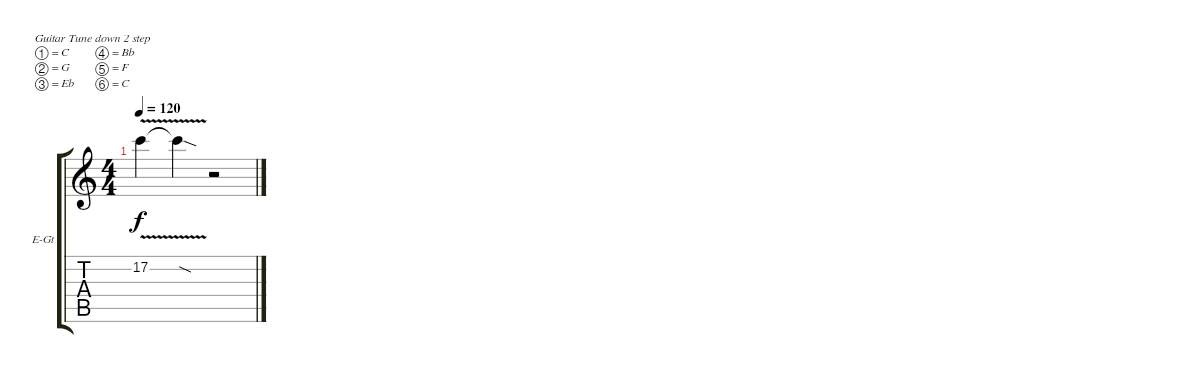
\bracketExtendMode groupsimilarinstruments
\firstSystemTrackNameOrientation horizontal
\otherSystemsTrackNameOrientation horizontal
\track ("Electric Guitar" "E-Gt") {instrument distortionguitar}
\staff {score tabs}
\tuning (C4 G3 Eb3 Bb2 F2 C2)
\ts (4 4)
\tempo 120
\clef g2
\ks c
17.2{v}.4{dy f} 17.2{sod t}.4 r.2
